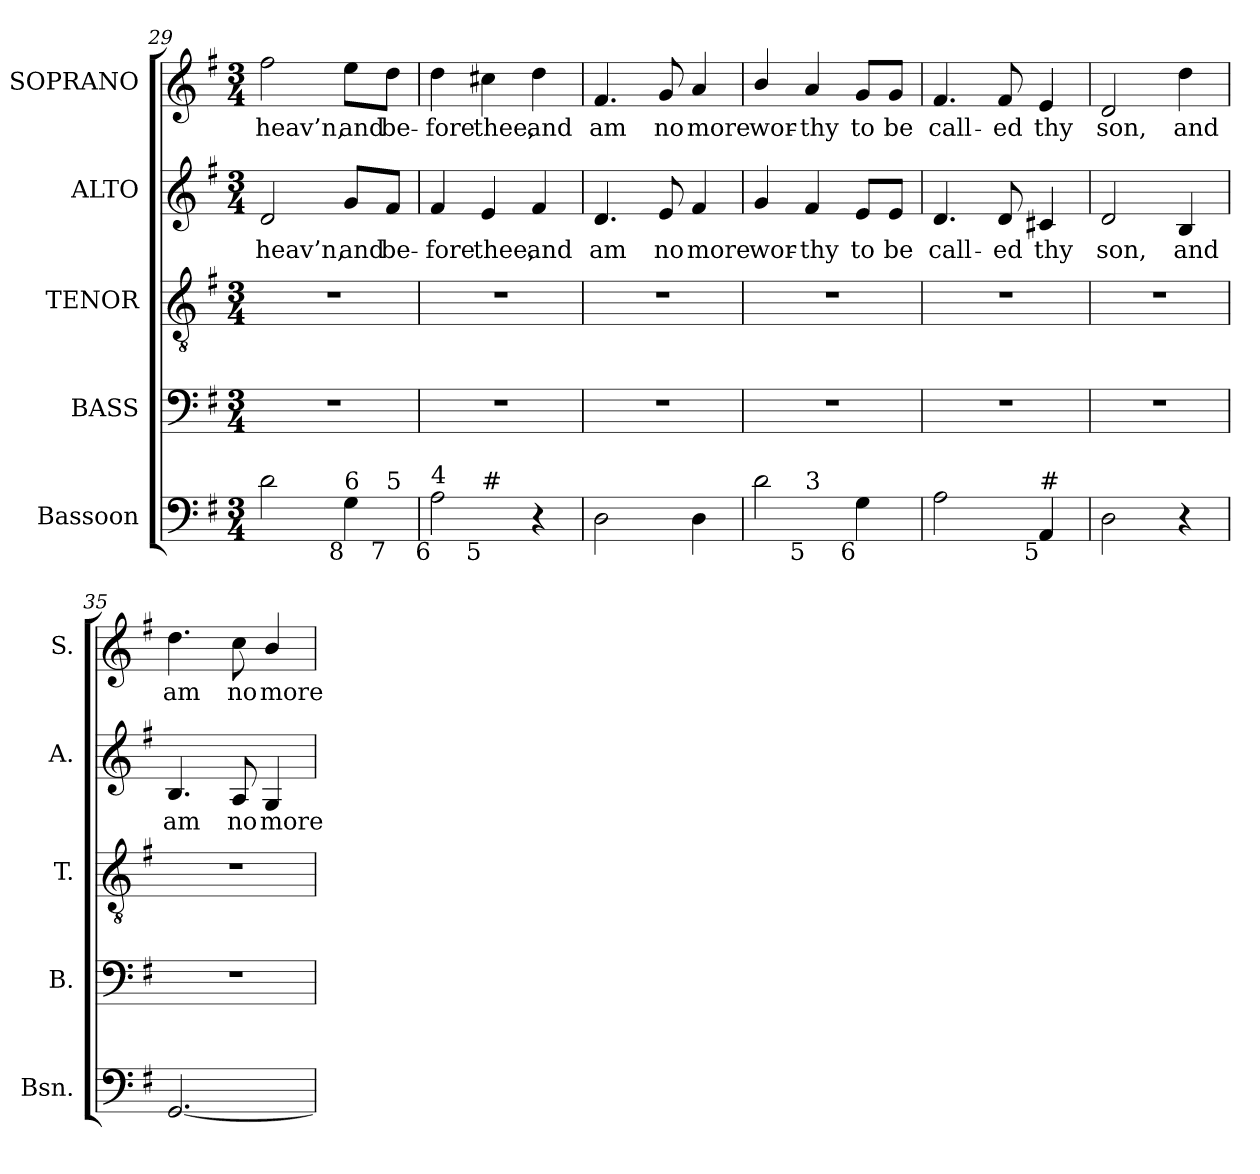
**kern	**kern	**kern	**kern	**text	**kern	**text
*part5	*part4	*part3	*part2	*part2	*part1	*part1
*staff5	*staff4	*staff3	*staff2	*staff2	*staff1	*staff1
*I"Bassoon	*I"BASS	*I"TENOR	*I"ALTO	*	*I"SOPRANO	*
*I'Bsn.	*I'B.	*I'T.	*I'A.	*	*I'S.	*
*clefF4	*clefF4	*clefGv2	*clefG2	*	*clefG2	*
*	*	*ITrd7c12	*	*	*	*
*k[f#]	*k[f#]	*k[f#]	*k[f#]	*	*k[f#]	*
*G:	*G:	*G:	*G:	*	*G:	*
*M3/4	*M3/4	*M3/4	*M3/4	*	*M3/4	*
=29	=29	=29	=29	=29	=29	=29
!	!LO:N:vis=1	!LO:N:vis=1	!	!	!	!
!	!	!	!	!LO:LY:b:color=#000000	!	!
!	!	!	!	!	!	!LO:LY:b:color=#000000
*^	*	*	*	*	*	*
2di\	2ryy	2.r	2.r	2di/	heav’n,	2ff#i\	heav’n,
!	!	!	!	!	!LO:LY:b:color=#000000	!	!
!LO:TX:b:rj:t=8	!	!	!	!	!	!	!
!LO:TX:t=6	!	!	!	!	!	!	!
!	!	!	!	!	!	!	!LO:LY:b:color=#000000
4Gi\	8ryy	.	.	8gi/L	and	8eei\L	and
!	!	!	!	!	!LO:LY:b:color=#000000	!	!
!	!LO:TX:b:rj:t=7	!	!	!	!	!	!
!	!LO:TX:t=5	!	!	!	!	!	!
!	!	!	!	!	!	!	!LO:LY:b:color=#000000
.	8ryy	.	.	8f#i/J	be-	8ddi\J	be-
=30	=30	=30	=30	=30	=30	=30	=30
!	!	!LO:N:vis=1	!LO:N:vis=1	!	!	!	!
!	!	!	!	!	!LO:LY:b:color=#000000	!	!
!LO:TX:b:rj:t=6	!	!	!	!	!	!	!
!LO:TX:t=4	!	!	!	!	!	!	!
!	!	!	!	!	!	!	!LO:LY:b:color=#000000
2Ai\	4ryy	2.r	2.r	4f#i/	-fore	4ddi\	-fore
!	!	!	!	!	!LO:LY:b:color=#000000	!	!
!	!LO:TX:b:rj:t=5	!	!	!	!	!	!
!	!LO:TX:t=#	!	!	!	!	!	!
!	!	!	!	!	!	!	!LO:LY:b:color=#000000
.	2ryy	.	.	4ei/	thee,	4cc#Xi\	thee,
!	!	!	!	!	!LO:LY:b:color=#000000	!	!
!	!	!	!	!	!	!	!LO:LY:b:color=#000000
4r	.	.	.	4f#i/	and	4ddi\	and
=31	=31	=31	=31	=31	=31	=31	=31
!	!	!LO:N:vis=1	!LO:N:vis=1	!	!	!	!
*v	*v	*	*	*	*	*	*
*^	*	*	*	*	*	*
!	!	!	!	!	!LO:LY:b:color=#000000	!	!
*v	*v	*	*	*	*	*	*
*^	*	*	*	*	*	*
!	!	!	!	!	!	!	!LO:LY:b:color=#000000
*v	*v	*	*	*	*	*	*
2Di\	2.r	2.r	4.di/	am	4.f#i/	am
!	!	!	!	!LO:LY:b:color=#000000	!	!
!	!	!	!	!	!	!LO:LY:b:color=#000000
.	.	.	8ei/	no	8gi/	no
!	!	!	!	!LO:LY:b:color=#000000	!	!
!	!	!	!	!	!	!LO:LY:b:color=#000000
4Di\	.	.	4f#i/	more	4ai/	more
!!LO:PB:g=z
=32	=32	=32	=32	=32	=32	=32
!	!LO:N:vis=1	!LO:N:vis=1	!	!	!	!
!	!	!	!	!LO:LY:b:color=#000000	!	!
!LO:TX:b:rj:t=6	!	!	!	!	!	!
!LO:TX:t=4	!	!	!	!	!	!
!	!	!	!	!	!	!LO:LY:b:color=#000000
*^	*	*	*	*	*	*
2di\	4ryy	2.r	2.r	4gi/	wor-	4bi/	wor-
!	!	!	!	!	!LO:LY:b:color=#000000	!	!
!	!LO:TX:b:rj:t=5	!	!	!	!	!	!
!	!LO:TX:t=3	!	!	!	!	!	!
!	!	!	!	!	!	!	!LO:LY:b:color=#000000
.	2ryy	.	.	4f#i/	-thy	4ai/	-thy
!	!	!	!	!	!LO:LY:b:color=#000000	!	!
!LO:TX:b:rj:t=6	!	!	!	!	!	!	!
!	!	!	!	!	!	!	!LO:LY:b:color=#000000
4Gi\	.	.	.	8ei/L	to	8gi/L	to
!	!	!	!	!	!LO:LY:b:color=#000000	!	!
!	!	!	!	!	!	!	!LO:LY:b:color=#000000
.	.	.	.	8ei/J	be	8gi/J	be
=33	=33	=33	=33	=33	=33	=33	=33
!	!	!LO:N:vis=1	!LO:N:vis=1	!	!	!	!
*v	*v	*	*	*	*	*	*
*^	*	*	*	*	*	*
!	!	!	!	!	!LO:LY:b:color=#000000	!	!
*v	*v	*	*	*	*	*	*
*^	*	*	*	*	*	*
!LO:TX:b:rj:t=6	!	!	!	!	!	!	!
!LO:TX:t=4	!	!	!	!	!	!	!
!	!	!	!	!	!	!	!LO:LY:b:color=#000000
*v	*v	*	*	*	*	*	*
2Ai\	2.r	2.r	4.di/	call-	4.f#i/	call-
!	!	!	!	!LO:LY:b:color=#000000	!	!
!	!	!	!	!	!	!LO:LY:b:color=#000000
.	.	.	8di/	-ed	8f#i/	-ed
!	!	!	!	!LO:LY:b:color=#000000	!	!
!LO:TX:b:rj:t=5	!	!	!	!	!	!
!LO:TX:t=#	!	!	!	!	!	!
!	!	!	!	!	!	!LO:LY:b:color=#000000
4AAi/	.	.	4c#Xi/	thy	4ei/	thy
=34	=34	=34	=34	=34	=34	=34
!	!LO:N:vis=1	!LO:N:vis=1	!	!	!	!
!	!	!	!	!LO:LY:b:color=#000000	!	!
!	!	!	!	!	!	!LO:LY:b:color=#000000
2Di\	2.r	2.r	2di/	son,	2di/	son,
!	!	!	!	!LO:LY:b:color=#000000	!	!
!	!	!	!	!	!	!LO:LY:b:color=#000000
4r	.	.	4Bi/	and	4ddi\	and
=35	=35	=35	=35	=35	=35	=35
!	!LO:N:vis=1	!LO:N:vis=1	!	!	!	!
!	!	!	!	!LO:LY:b:color=#000000	!	!
!	!	!	!	!	!	!LO:LY:b:color=#000000
[2.GGi/	2.r	2.r	4.Bi/	am	4.ddi\	am
!	!	!	!	!LO:LY:b:color=#000000	!	!
!	!	!	!	!	!	!LO:LY:b:color=#000000
.	.	.	8Ai/	no	8cci\	no
!	!	!	!	!LO:LY:b:color=#000000	!	!
!	!	!	!	!	!	!LO:LY:b:color=#000000
.	.	.	4Gi/	more	4bi/	more
=	=	=	=	=	=	=
*-	*-	*-	*-	*-	*-	*-
